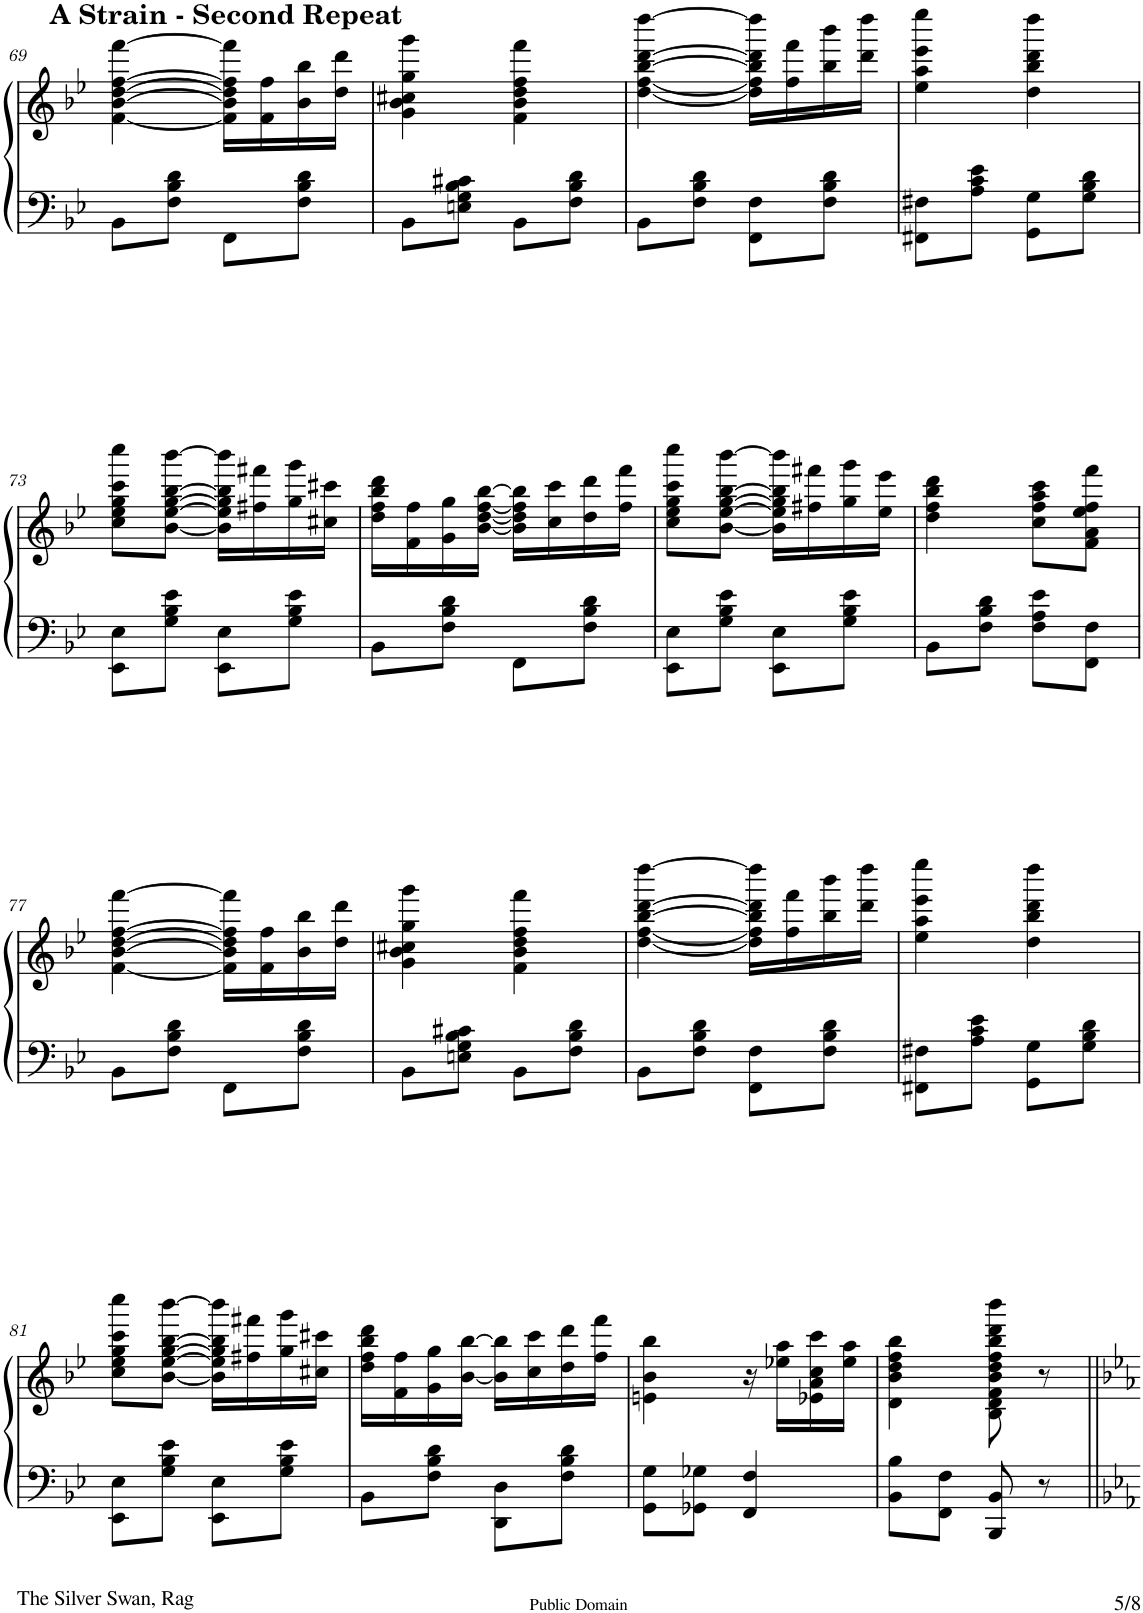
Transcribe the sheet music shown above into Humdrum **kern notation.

**kern	**kern
*part1	*part1
*staff2	*staff1
*I"Piano	*
*I'Pno	*
!!LO:PB:g=z
*clefF4	*clefG2
*k[b-e-]	*k[b-e-]
*B-:	*B-:
*M2/4	*M2/4
=69	=69
!	!LO:TX:a:B:t=A Strain - Second Repeat
8BB-\L	[4f\ [>4b-\ [4dd\ [4ff\ [4fff\
8F\ 8B-\ 8d\J	.
8FF\L	16f\] 16b-\] 16dd\] 16ff\] 16fff\]LL
.	16f\ 16ff\
8F\ 8B-\ 8d\J	16b-\ 16bb-\
.	16dd\ 16ddd\JJ
=70	=70
8BB-\L	4g\ 4b-\ 4cc#X\ 4gg\ 4ggg\
8En\ 8G\ 8B-\ 8c#X\J	.
8BB-\L	4f\ 4b-\ 4dd\ 4ff\ 4fff\
8F\ 8B-\ 8d\J	.
=71	=71
8BB-\L	[4dd\ [<4ff\ [4bb-\ [4ddd\ [4dddd\
8F\ 8B-\ 8d\J	.
8FF\ 8F\L	16dd\] 16ff\] 16bb-\] 16ddd\] 16dddd\]LL
.	16ff\ 16fff\
8F\ 8B-\ 8d\J	16bb-\ 16bbb-\
.	16ddd\ 16dddd\JJ
=72	=72
8FF#X\ 8F#X\L	4ee-\ 4aa\ 4eee-\ 4eeee-\
8A\ 8c\ 8e-\J	.
8GG\ 8G\L	4dd\ 4bb-\ 4ddd\ 4dddd\
8G\ 8B-\ 8d\J	.
!!LO:LB:g=z
=73	=73
8EE-\ 8E-\L	8cc\ 8ee-\ 8gg\ 8ccc\ 8cccc\L
8G\ 8B-\ 8e-\J	[8b-\ [>8ee-\ [8gg\ [8bb-\ [8bbb-\J
8EE-\ 8E-\L	16b-\] 16ee-\] 16gg\] 16bb-\] 16bbb-\]LL
.	16ff#X\ 16fff#X\
8G\ 8B-\ 8e-\J	16gg\ 16ggg\
.	16cc#X\ 16ccc#X\JJ
=74	=74
8BB-\L	16dd\ 16ff\ 16bb-\ 16ddd\LL
.	16f\ 16ff\
8F\ 8B-\ 8d\J	16g\ 16gg\
.	[16b-\ [<16dd\ [<16ff\ [16bb-\JJ
8FF\L	16b-\] 16dd\] 16ff\] 16bb-\]LL
.	16cc\ 16ccc\
8F\ 8B-\ 8d\J	16dd\ 16ddd\
.	16ff\ 16fff\JJ
=75	=75
8EE-\ 8E-\L	8cc\ 8ee-\ 8gg\ 8ccc\ 8cccc\L
8G\ 8B-\ 8e-\J	[8b-\ [>8ee-\ [8gg\ [8bb-\ [8bbb-\J
8EE-\ 8E-\L	16b-\] 16ee-\] 16gg\] 16bb-\] 16bbb-\]LL
.	16ff#X\ 16fff#X\
8G\ 8B-\ 8e-\J	16gg\ 16ggg\
.	16ee-\ 16eee-\JJ
=76	=76
8BB-\L	4dd\ 4ff\ 4bb-\ 4ddd\
8F\ 8B-\ 8d\J	.
8F\ 8A\ 8e-\L	8cc\ 8ff\ 8aa\ 8ccc\L
8FF\ 8F\J	8f\ 8a\ 8ee-\ 8ff\ 8fff\J
!!LO:LB:g=z
=77	=77
8BB-\L	[4f\ [>4b-\ [4dd\ [4ff\ [4fff\
8F\ 8B-\ 8d\J	.
8FF\L	16f\] 16b-\] 16dd\] 16ff\] 16fff\]LL
.	16f\ 16ff\
8F\ 8B-\ 8d\J	16b-\ 16bb-\
.	16dd\ 16ddd\JJ
=78	=78
8BB-\L	4g\ 4b-\ 4cc#X\ 4gg\ 4ggg\
8En\ 8G\ 8B-\ 8c#X\J	.
8BB-\L	4f\ 4b-\ 4dd\ 4ff\ 4fff\
8F\ 8B-\ 8d\J	.
=79	=79
8BB-\L	[4dd\ [<4ff\ [4bb-\ [4ddd\ [4dddd\
8F\ 8B-\ 8d\J	.
8FF\ 8F\L	16dd\] 16ff\] 16bb-\] 16ddd\] 16dddd\]LL
.	16ff\ 16fff\
8F\ 8B-\ 8d\J	16bb-\ 16bbb-\
.	16ddd\ 16dddd\JJ
=80	=80
8FF#X\ 8F#X\L	4ee-\ 4aa\ 4eee-\ 4eeee-\
8A\ 8c\ 8e-\J	.
8GG\ 8G\L	4dd\ 4bb-\ 4ddd\ 4dddd\
8G\ 8B-\ 8d\J	.
!!LO:LB:g=z
=81	=81
8EE-\ 8E-\L	8cc\ 8ee-\ 8gg\ 8ccc\ 8cccc\L
8G\ 8B-\ 8e-\J	[8b-\ [>8ee-\ [8gg\ [8bb-\ [8bbb-\J
8EE-\ 8E-\L	16b-\] 16ee-\] 16gg\] 16bb-\] 16bbb-\]LL
.	16ff#X\ 16fff#X\
8G\ 8B-\ 8e-\J	16gg\ 16ggg\
.	16cc#X\ 16ccc#X\JJ
=82	=82
8BB-\L	16dd\ 16ff\ 16bb-\ 16ddd\LL
.	16f\ 16ff\
8F\ 8B-\ 8d\J	16g\ 16gg\
.	[16b-\ [16bb-\JJ
8DD\ 8D\L	16b-\] 16bb-\]LL
.	16cc\ 16ccc\
8F\ 8B-\ 8d\J	16dd\ 16ddd\
.	16ff\ 16fff\JJ
=83	=83
8GG\ 8G\L	4en\ 4b-\ 4bb-\
8GG-X\ 8G-X\J	.
4FF/ 4F/	16r
.	16ee-X\ 16aa\LL
.	16e-X\ 16a\ 16cc\ 16ccc\
.	16ee-\ 16aa\JJ
=84	=84
8BB-\ 8B-\L	4d\ 4b-\ 4dd\ 4ff\ 4bb-\
8FF\ 8F\J	.
8BBB-/ 8BB-/	8B-\ 8d\ 8f\ 8b-\ 8dd\ 8ff\ 8bb-\ 8ddd\ 8bbb-\
8r	8r
=||	=||
*-	*-
